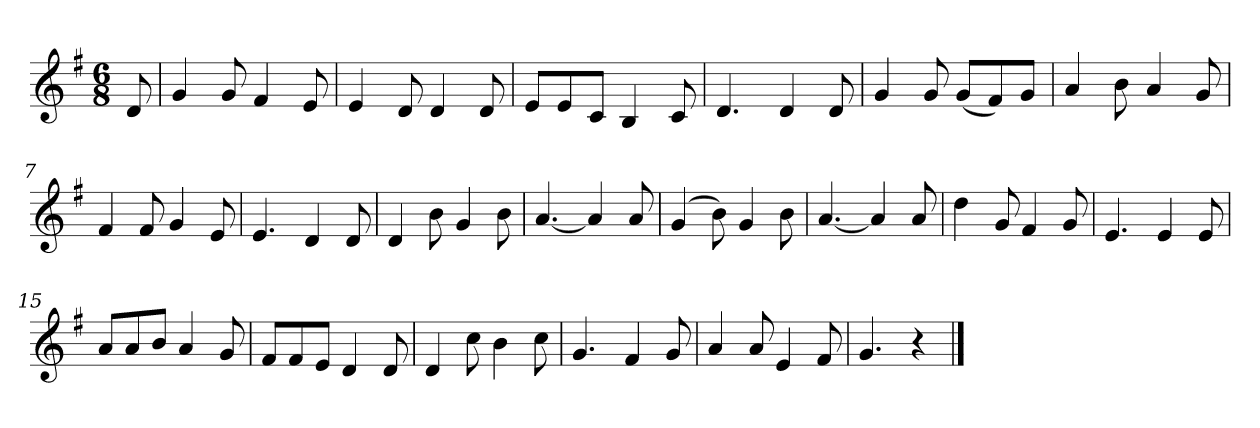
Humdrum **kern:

**kern
*part1
*staff1
*k[f#]
*M6/8
*MM120
=
8d
=1
4g
8g
4f#
8e
=2
4e
8d
4d
8d
=3
8eL
8e
8cJ
4B
8c
=4
4.d
4d
8d
=5
4g
8g
(8gL
8f#)
8gJ
=6
4a
8b
4a
8g
=7
4f#
8f#
4g
8e
=8
4.e
4d
8d
=9
4d
8b
4g
8b
=10
[4.a
4a]
8a
=11
(4g
8b)
4g
8b
=12
[4.a
4a]
8a
=13
4dd
8g
4f#
8g
=14
4.e
4e
8e
=15
8aL
8a
8bJ
4a
8g
=16
8f#L
8f#
8eJ
4d
8d
=17
4d
8cc
4b
8cc
=18
4.g
4f#
8g
=19
4a
8a
4e
8f#
=20
4.g
4r
==
*-
